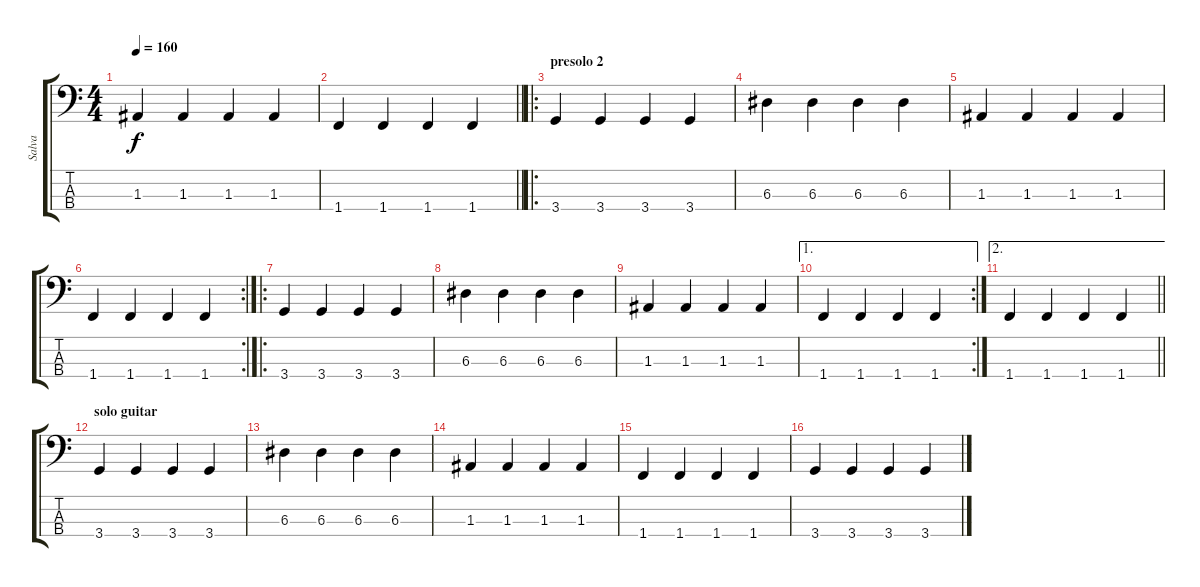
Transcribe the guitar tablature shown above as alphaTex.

\track ("Salva" "Salva") {instrument electricbassfinger}
\staff {score tabs}
\tuning (G2 D2 A1 E1) {hide}
\ts (4 4)
\tempo 160
\clef f4
\ks c
1.3.4{dy f} 1.3.4 1.3.4 1.3.4 |
\barLineRight lightlight
1.4.4 1.4.4 1.4.4 1.4.4 |
\ro
\section ("" "presolo 2")
3.4.4 3.4.4 3.4.4 3.4.4 |
6.3.4 6.3.4 6.3.4 6.3.4 |
1.3.4 1.3.4 1.3.4 1.3.4 |
\rc 2
1.4.4 1.4.4 1.4.4 1.4.4 |
\ro
3.4.4 3.4.4 3.4.4 3.4.4 |
6.3.4 6.3.4 6.3.4 6.3.4 |
1.3.4 1.3.4 1.3.4 1.3.4 |
\ae 1
\rc 2
1.4.4 1.4.4 1.4.4 1.4.4 |
\ae 2
\barLineRight lightlight
1.4.4 1.4.4 1.4.4 1.4.4 |
\section ("" "solo guitar")
3.4.4 3.4.4 3.4.4 3.4.4 |
6.3.4 6.3.4 6.3.4 6.3.4 |
1.3.4 1.3.4 1.3.4 1.3.4 |
1.4.4 1.4.4 1.4.4 1.4.4 |
3.4.4 3.4.4 3.4.4 3.4.4
